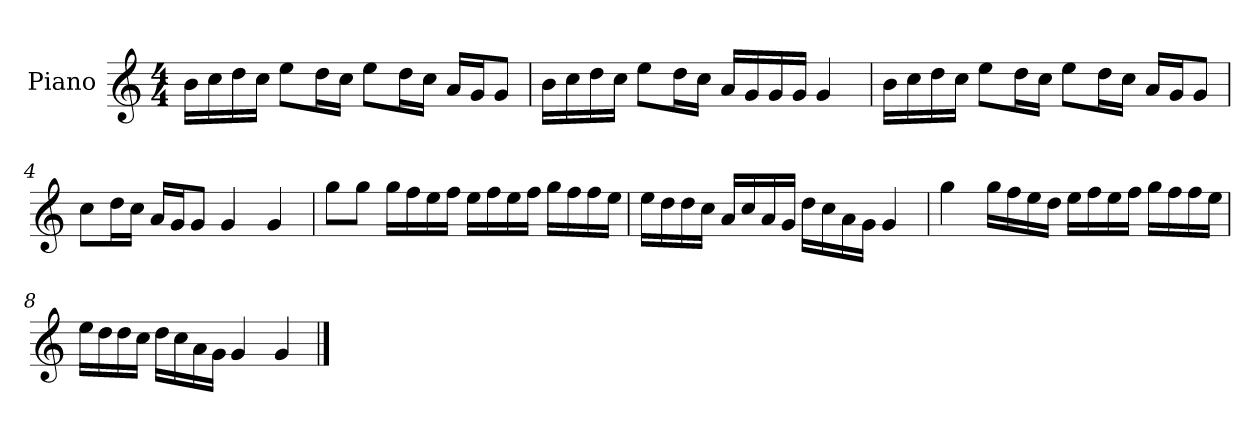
**kern
*part1
*staff1
*I"Piano
*I'P-no
*clefG2
*k[]
*M4/4
*MM90
=1
16b\LL
16cc\
16dd\
16cc\JJ
8ee\L
16dd\L
16cc\JJ
8ee\L
16dd\L
16cc\JJ
16a/LL
16g/J
8g/J
=2
16b\LL
16cc\
16dd\
16cc\JJ
8ee\L
16dd\L
16cc\JJ
16a/LL
16g/
16g/
16g/JJ
4g/
=3
16b\LL
16cc\
16dd\
16cc\JJ
8ee\L
16dd\L
16cc\JJ
8ee\L
16dd\L
16cc\JJ
16a/LL
16g/J
8g/J
!!LO:LB:g=z
=4
8cc\L
16dd\L
16cc\JJ
16a/LL
16g/J
8g/J
4g/
4g/
=5
8gg\L
8gg\J
16gg\LL
16ff\
16ee\
16ff\JJ
16ee\LL
16ff\
16ee\
16ff\JJ
16gg\LL
16ff\
16ff\
16ee\JJ
=6
16ee\LL
16dd\
16dd\
16cc\JJ
16a/LL
16cc/
16a/
16g/JJ
16dd\LL
16cc\
16a\
16g\JJ
4g/
!!LO:LB:g=z
=7
4gg\
16gg\LL
16ff\
16ee\
16dd\JJ
16ee\LL
16ff\
16ee\
16ff\JJ
16gg\LL
16ff\
16ff\
16ee\JJ
=8
16ee\LL
16dd\
16dd\
16cc\JJ
16dd\LL
16cc\
16a\
16g\JJ
4g/
4g/
==
*-
